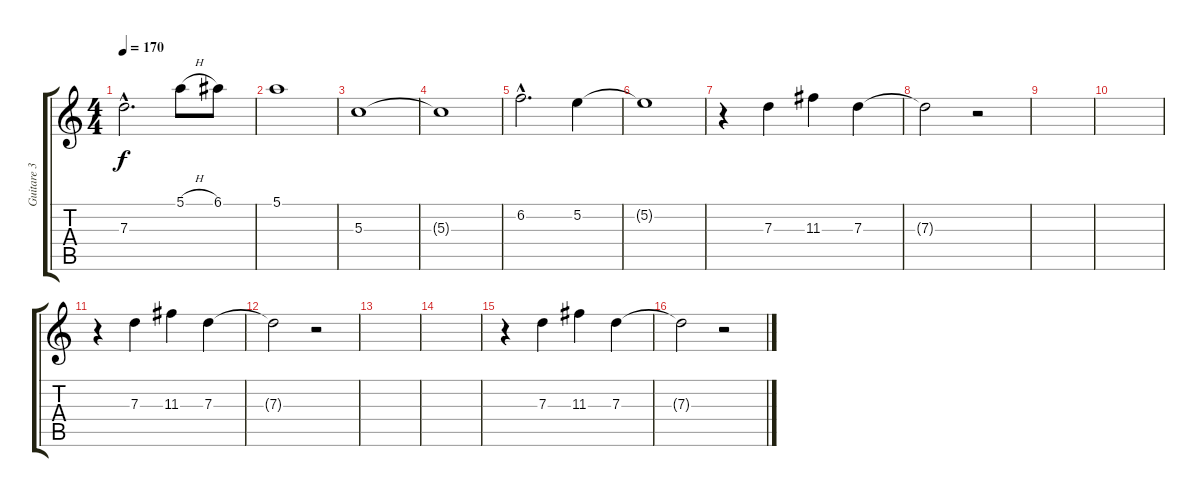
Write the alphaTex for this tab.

\track ("Guitare 3" "Guitare 3") {instrument distortionguitar}
\staff {score tabs}
\tuning (E4 B3 G3 D3 A2 E2) {hide}
\ts (4 4)
\tempo 170
\clef g2
\ks c
7.3{hac}.2{d dy f} 5.1{h}.8 6.1.8 |
5.1.1 |
5.3.1 |
5.3{t}.1 |
6.2{hac}.2{d} 5.2.4 |
5.2{t}.1 |
r.4{volume 10 instrument vibraphone} 7.3.4 11.3.4 7.3.4 |
7.3{t}.2 r.2 |
|
|
r.4 7.3.4 11.3.4 7.3.4 |
7.3{t}.2 r.2 |
|
|
r.4 7.3.4 11.3.4 7.3.4 |
7.3{t}.2 r.2
